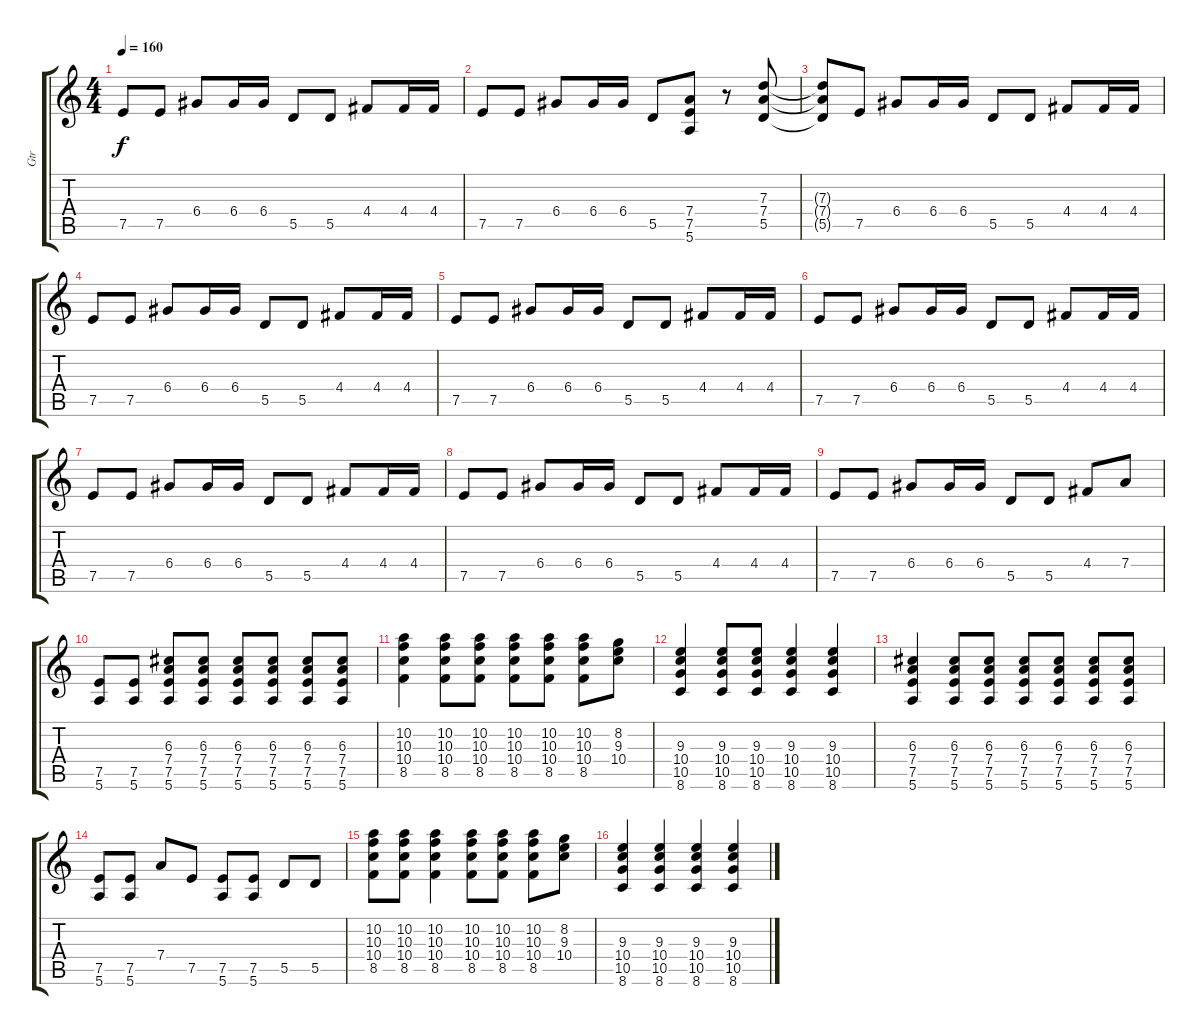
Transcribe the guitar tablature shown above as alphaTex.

\track ("Gtr" "Gtr") {instrument distortionguitar}
\staff {score tabs}
\tuning (E4 B3 G3 D3 A2 E2) {hide}
\ts (4 4)
\tempo 160
\clef g2
\ks c
7.5.8{dy f} 7.5.8 6.4.8 6.4.16 6.4.16 5.5.8 5.5.8 4.4.8 4.4.16 4.4.16 |
7.5.8 7.5.8 6.4.8 6.4.16 6.4.16 5.5.8 (7.4 7.5 5.6).8 r.8 (7.3 7.4 5.5).8 |
(7.3{t} 7.4{t} 5.5{t}).8 7.5.8 6.4.8 6.4.16 6.4.16 5.5.8 5.5.8 4.4.8 4.4.16 4.4.16 |
7.5.8 7.5.8 6.4.8 6.4.16 6.4.16 5.5.8 5.5.8 4.4.8 4.4.16 4.4.16 |
7.5.8 7.5.8 6.4.8 6.4.16 6.4.16 5.5.8 5.5.8 4.4.8 4.4.16 4.4.16 |
7.5.8 7.5.8 6.4.8 6.4.16 6.4.16 5.5.8 5.5.8 4.4.8 4.4.16 4.4.16 |
7.5.8 7.5.8 6.4.8 6.4.16 6.4.16 5.5.8 5.5.8 4.4.8 4.4.16 4.4.16 |
7.5.8 7.5.8 6.4.8 6.4.16 6.4.16 5.5.8 5.5.8 4.4.8 4.4.16 4.4.16 |
7.5.8 7.5.8 6.4.8 6.4.16 6.4.16 5.5.8 5.5.8 4.4.8 7.4.8 |
(7.5 5.6).8 (7.5 5.6).8 (6.3 7.4 7.5 5.6).8 (6.3 7.4 7.5 5.6).8 (6.3 7.4 7.5 5.6).8 (6.3 7.4 7.5 5.6).8 (6.3 7.4 7.5 5.6).8 (6.3 7.4 7.5 5.6).8 |
(10.2 10.3 10.4 8.5).4 (10.2 10.3 10.4 8.5).8 (10.2 10.3 10.4 8.5).8 (10.2 10.3 10.4 8.5).8 (10.2 10.3 10.4 8.5).8 (10.2 10.3 10.4 8.5).8 (8.2 9.3 10.4).8 |
(9.3 10.4 10.5 8.6).4 (9.3 10.4 10.5 8.6).8 (9.3 10.4 10.5 8.6).8 (9.3 10.4 10.5 8.6).4 (9.3 10.4 10.5 8.6).4 |
(6.3 7.4 7.5 5.6).4 (6.3 7.4 7.5 5.6).8 (6.3 7.4 7.5 5.6).8 (6.3 7.4 7.5 5.6).8 (6.3 7.4 7.5 5.6).8 (6.3 7.4 7.5 5.6).8 (6.3 7.4 7.5 5.6).8 |
(7.5 5.6).8 (7.5 5.6).8 7.4.8 7.5.8 (7.5 5.6).8 (7.5 5.6).8 5.5.8 5.5.8 |
(10.2 10.3 10.4 8.5).8 (10.2 10.3 10.4 8.5).8 (10.2 10.3 10.4 8.5).4 (10.2 10.3 10.4 8.5).8 (10.2 10.3 10.4 8.5).8 (10.2 10.3 10.4 8.5).8 (8.2 9.3 10.4).8 |
(9.3 10.4 10.5 8.6).4 (9.3 10.4 10.5 8.6).4 (9.3 10.4 10.5 8.6).4 (9.3{ss} 10.4{ss} 10.5{ss} 8.6{ss}).4
